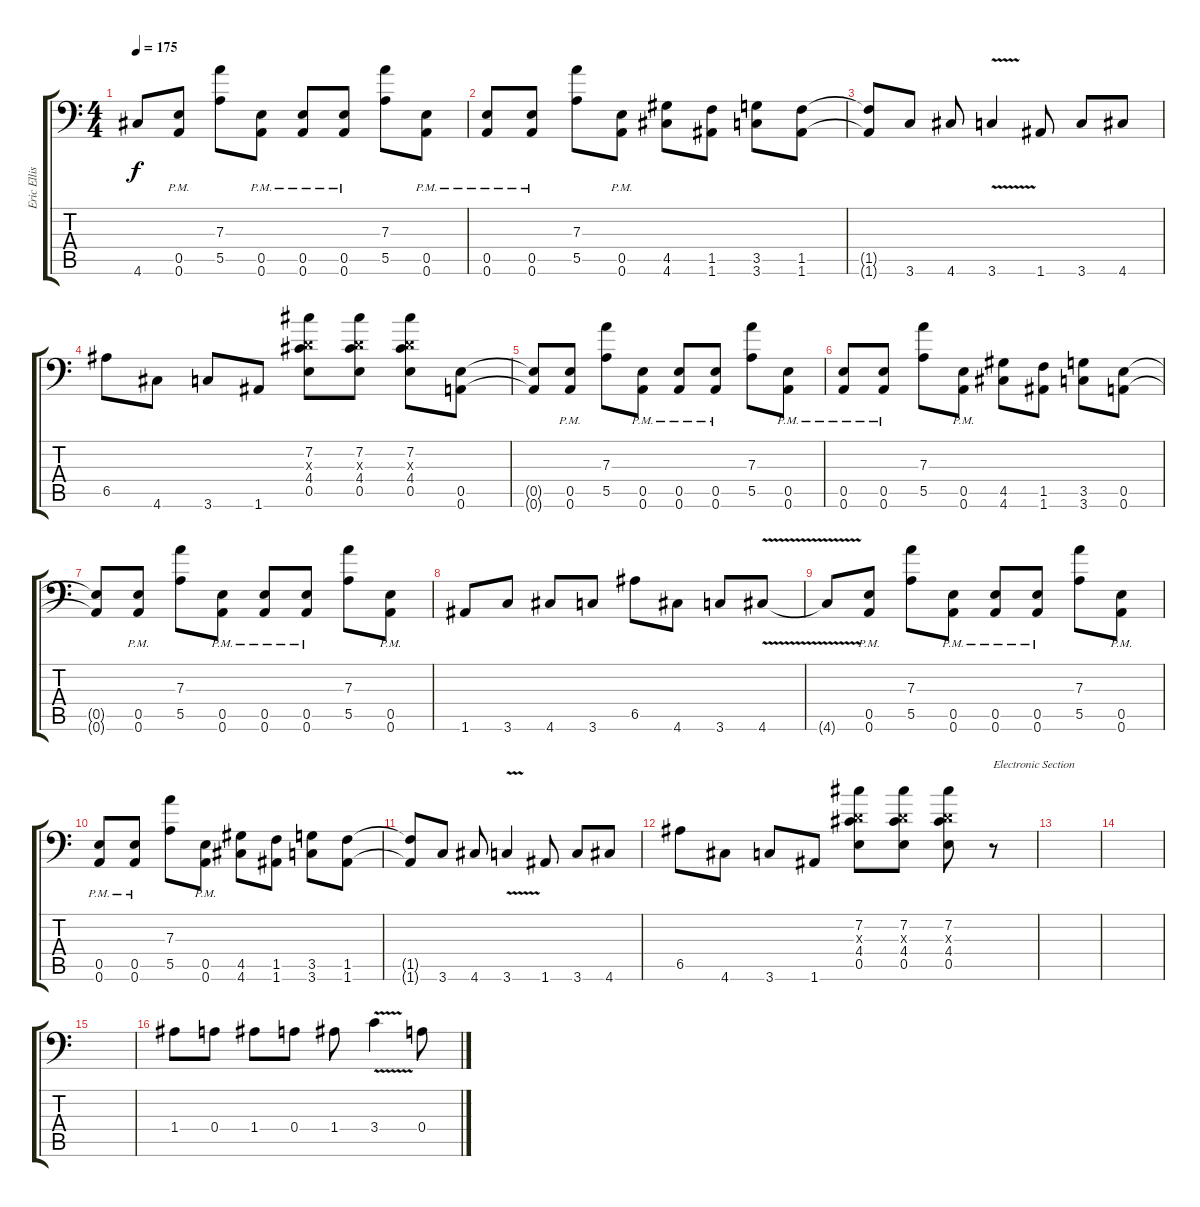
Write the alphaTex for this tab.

\track ("Eric Ellis" "Eric Ellis") {instrument overdrivenguitar}
\staff {score tabs}
\tuning (B3 Gb3 D3 A2 E2 A1) {hide}
\ts (4 4)
\tempo 175
\clef f4
\ks c
4.6{t}.8{dy f} (0.5{pm} 0.6{pm}).8 (7.3 5.5).8 (0.5{pm} 0.6{pm}).8 (0.5{pm} 0.6{pm}).8 (0.5{pm} 0.6{pm}).8 (7.3 5.5).8 (0.5{pm} 0.6{pm}).8 |
(0.5{pm} 0.6{pm}).8 (0.5{pm} 0.6{pm}).8 (7.3 5.5).8 (0.5{pm} 0.6{pm}).8 (4.5 4.6).8 (1.5 1.6).8 (3.5 3.6).8 (1.5 1.6).8 |
(1.5{t} 1.6{t}).8 3.6.8 4.6.8 3.6{v}.4 1.6.8 3.6.8 4.6.8 |
6.5.8 4.6.8 3.6.8 1.6.8 (7.2 0.3{x} 4.4 0.5).8 (7.2 0.3{x} 4.4 0.5).8 (7.2 0.3{x} 4.4 0.5).8 (0.5 0.6).8 |
(0.5{t} 0.6{t}).8 (0.5{pm} 0.6{pm}).8 (7.3 5.5).8 (0.5{pm} 0.6{pm}).8 (0.5{pm} 0.6{pm}).8 (0.5{pm} 0.6{pm}).8 (7.3 5.5).8 (0.5{pm} 0.6{pm}).8 |
(0.5{pm} 0.6{pm}).8 (0.5{pm} 0.6{pm}).8 (7.3 5.5).8 (0.5{pm} 0.6{pm}).8 (4.5 4.6).8 (1.5 1.6).8 (3.5 3.6).8 (0.5 0.6).8 |
(0.5{t} 0.6{t}).8 (0.5{pm} 0.6{pm}).8 (7.3 5.5).8 (0.5{pm} 0.6{pm}).8 (0.5{pm} 0.6{pm}).8 (0.5{pm} 0.6{pm}).8 (7.3 5.5).8 (0.5{pm} 0.6{pm}).8 |
1.6.8 3.6.8 4.6.8 3.6.8 6.5.8 4.6.8 3.6.8 4.6{v}.8 |
4.6{t}.8 (0.5{pm} 0.6{pm}).8 (7.3 5.5).8 (0.5{pm} 0.6{pm}).8 (0.5{pm} 0.6{pm}).8 (0.5{pm} 0.6{pm}).8 (7.3 5.5).8 (0.5{pm} 0.6{pm}).8 |
(0.5{pm} 0.6{pm}).8 (0.5{pm} 0.6{pm}).8 (7.3 5.5).8 (0.5{pm} 0.6{pm}).8 (4.5 4.6).8 (1.5 1.6).8 (3.5 3.6).8 (1.5 1.6).8 |
(1.5{t} 1.6{t}).8 3.6.8 4.6.8 3.6{v}.4 1.6.8 3.6.8 4.6.8 |
6.5.8 4.6.8 3.6.8 1.6.8 (7.2 0.3{x} 4.4 0.5).8 (7.2 0.3{x} 4.4 0.5).8 (7.2 0.3{x} 4.4 0.5).8 r.8{txt "Electronic Section"} |
|
|
|
1.4.8 0.4.8 1.4.8 0.4.8 1.4.8 3.4{v}.4 0.4.8
